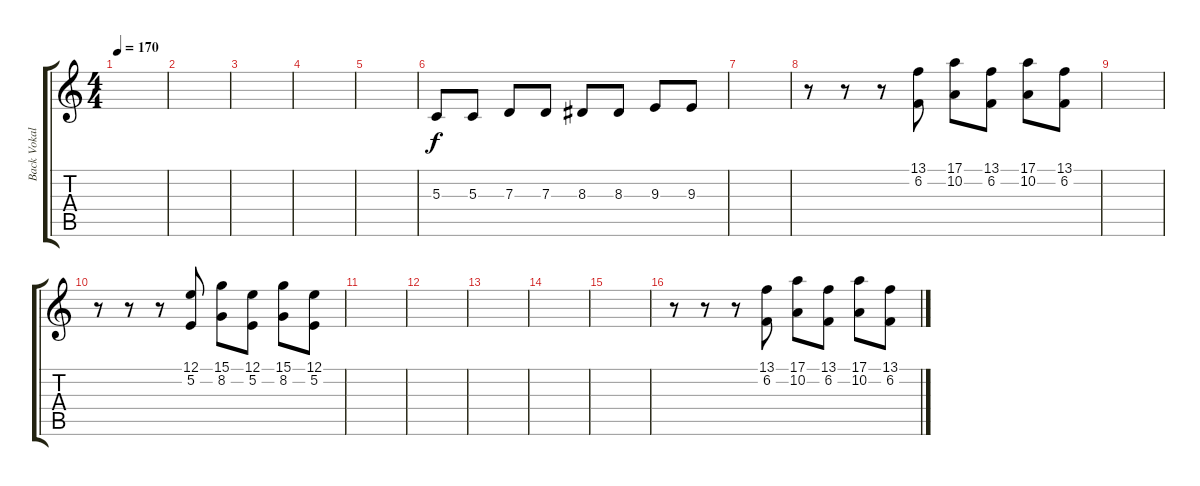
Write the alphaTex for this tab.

\track ("Back Vokal / Solo" "Back Vokal") {instrument brasssection}
\staff {score tabs}
\tuning (E4 B3 G3 D3 A2 E2) {hide}
\ts (4 4)
\tempo 170
\clef g2
\ks c
|
|
|
|
|
5.3.8 5.3.8 7.3.8 7.3.8 8.3.8 8.3.8 9.3.8 9.3.8 |
|
r.8 r.8 r.8 (13.1 6.2).8 (17.1 10.2).8 (13.1 6.2).8 (17.1 10.2).8 (13.1 6.2).8 |
|
r.8 r.8 r.8 (12.1 5.2).8 (15.1 8.2).8 (12.1 5.2).8 (15.1 8.2).8 (12.1 5.2).8 |
|
|
|
|
|
r.8 r.8 r.8 (13.1 6.2).8 (17.1 10.2).8 (13.1 6.2).8 (17.1 10.2).8 (13.1 6.2).8
